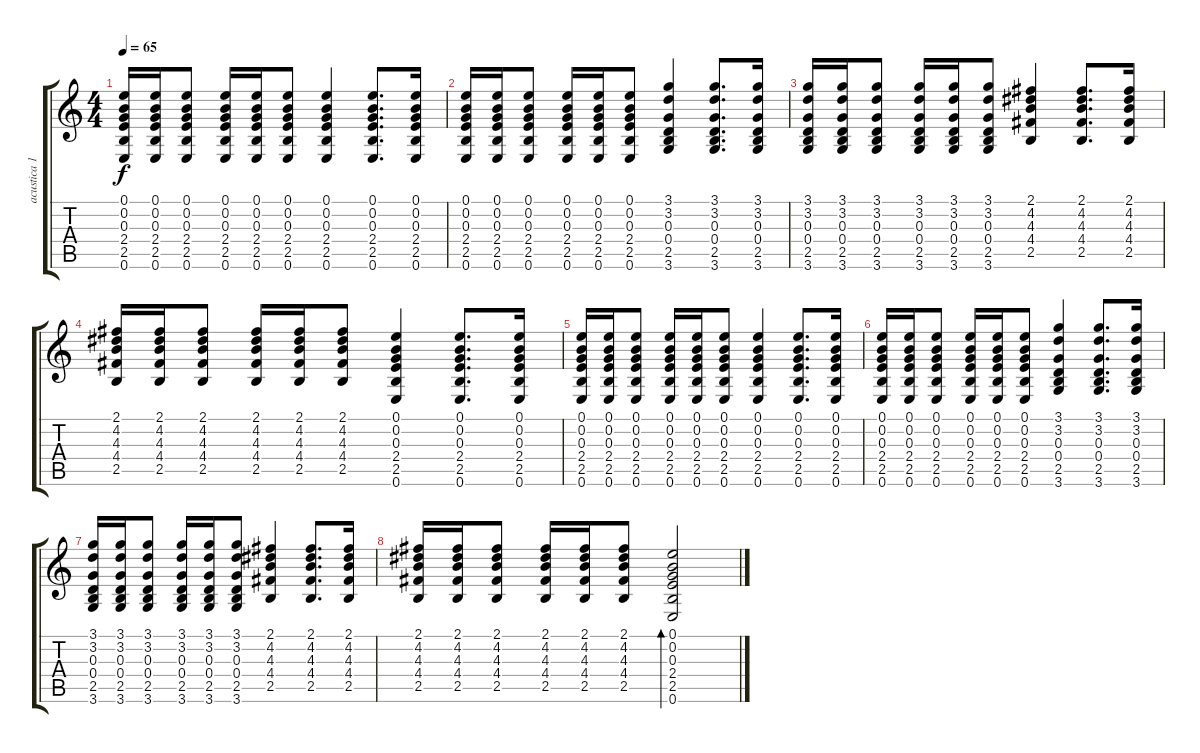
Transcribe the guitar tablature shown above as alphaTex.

\track ("acustica 1" "acustica 1") {instrument acousticguitarnylon}
\staff {score tabs}
\tuning (E4 B3 G3 D3 A2 E2) {hide}
\ts (4 4)
\tempo 65
\clef g2
\ks c
(0.1 0.2 0.3 2.4 2.5 0.6).16{dy f} (0.1 0.2 0.3 2.4 2.5 0.6).16 (0.1 0.2 0.3 2.4 2.5 0.6).8 (0.1 0.2 0.3 2.4 2.5 0.6).16 (0.1 0.2 0.3 2.4 2.5 0.6).16 (0.1 0.2 0.3 2.4 2.5 0.6).8 (0.1 0.2 0.3 2.4 2.5 0.6).4 (0.1 0.2 0.3 2.4 2.5 0.6).8{d} (0.1 0.2 0.3 2.4 2.5 0.6).16 |
(0.1 0.2 0.3 2.4 2.5 0.6).16 (0.1 0.2 0.3 2.4 2.5 0.6).16 (0.1 0.2 0.3 2.4 2.5 0.6).8 (0.1 0.2 0.3 2.4 2.5 0.6).16 (0.1 0.2 0.3 2.4 2.5 0.6).16 (0.1 0.2 0.3 2.4 2.5 0.6).8 (3.1 3.2 0.3 0.4 2.5 3.6).4 (3.1 3.2 0.3 0.4 2.5 3.6).8{d} (3.1 3.2 0.3 0.4 2.5 3.6).16 |
(3.1 3.2 0.3 0.4 2.5 3.6).16 (3.1 3.2 0.3 0.4 2.5 3.6).16 (3.1 3.2 0.3 0.4 2.5 3.6).8 (3.1 3.2 0.3 0.4 2.5 3.6).16 (3.1 3.2 0.3 0.4 2.5 3.6).16 (3.1 3.2 0.3 0.4 2.5 3.6).8 (2.1 4.2 4.3 4.4 2.5).4 (2.1 4.2 4.3 4.4 2.5).8{d} (2.1 4.2 4.3 4.4 2.5).16 |
(2.1 4.2 4.3 4.4 2.5).16 (2.1 4.2 4.3 4.4 2.5).16 (2.1 4.2 4.3 4.4 2.5).8 (2.1 4.2 4.3 4.4 2.5).16 (2.1 4.2 4.3 4.4 2.5).16 (2.1 4.2 4.3 4.4 2.5).8 (0.1 0.2 0.3 2.4 2.5 0.6).4 (0.1 0.2 0.3 2.4 2.5 0.6).8{d} (0.1 0.2 0.3 2.4 2.5 0.6).16 |
(0.1 0.2 0.3 2.4 2.5 0.6).16 (0.1 0.2 0.3 2.4 2.5 0.6).16 (0.1 0.2 0.3 2.4 2.5 0.6).8 (0.1 0.2 0.3 2.4 2.5 0.6).16 (0.1 0.2 0.3 2.4 2.5 0.6).16 (0.1 0.2 0.3 2.4 2.5 0.6).8 (0.1 0.2 0.3 2.4 2.5 0.6).4 (0.1 0.2 0.3 2.4 2.5 0.6).8{d} (0.1 0.2 0.3 2.4 2.5 0.6).16 |
(0.1 0.2 0.3 2.4 2.5 0.6).16 (0.1 0.2 0.3 2.4 2.5 0.6).16 (0.1 0.2 0.3 2.4 2.5 0.6).8 (0.1 0.2 0.3 2.4 2.5 0.6).16 (0.1 0.2 0.3 2.4 2.5 0.6).16 (0.1 0.2 0.3 2.4 2.5 0.6).8 (3.1 3.2 0.3 0.4 2.5 3.6).4 (3.1 3.2 0.3 0.4 2.5 3.6).8{d} (3.1 3.2 0.3 0.4 2.5 3.6).16 |
(3.1 3.2 0.3 0.4 2.5 3.6).16 (3.1 3.2 0.3 0.4 2.5 3.6).16 (3.1 3.2 0.3 0.4 2.5 3.6).8 (3.1 3.2 0.3 0.4 2.5 3.6).16 (3.1 3.2 0.3 0.4 2.5 3.6).16 (3.1 3.2 0.3 0.4 2.5 3.6).8 (2.1 4.2 4.3 4.4 2.5).4 (2.1 4.2 4.3 4.4 2.5).8{d} (2.1 4.2 4.3 4.4 2.5).16 |
(2.1 4.2 4.3 4.4 2.5).16 (2.1 4.2 4.3 4.4 2.5).16 (2.1 4.2 4.3 4.4 2.5).8 (2.1 4.2 4.3 4.4 2.5).16 (2.1 4.2 4.3 4.4 2.5).16 (2.1 4.2 4.3 4.4 2.5).8 (0.1 0.2 0.3 2.4 2.5 0.6).2{bd 60}
